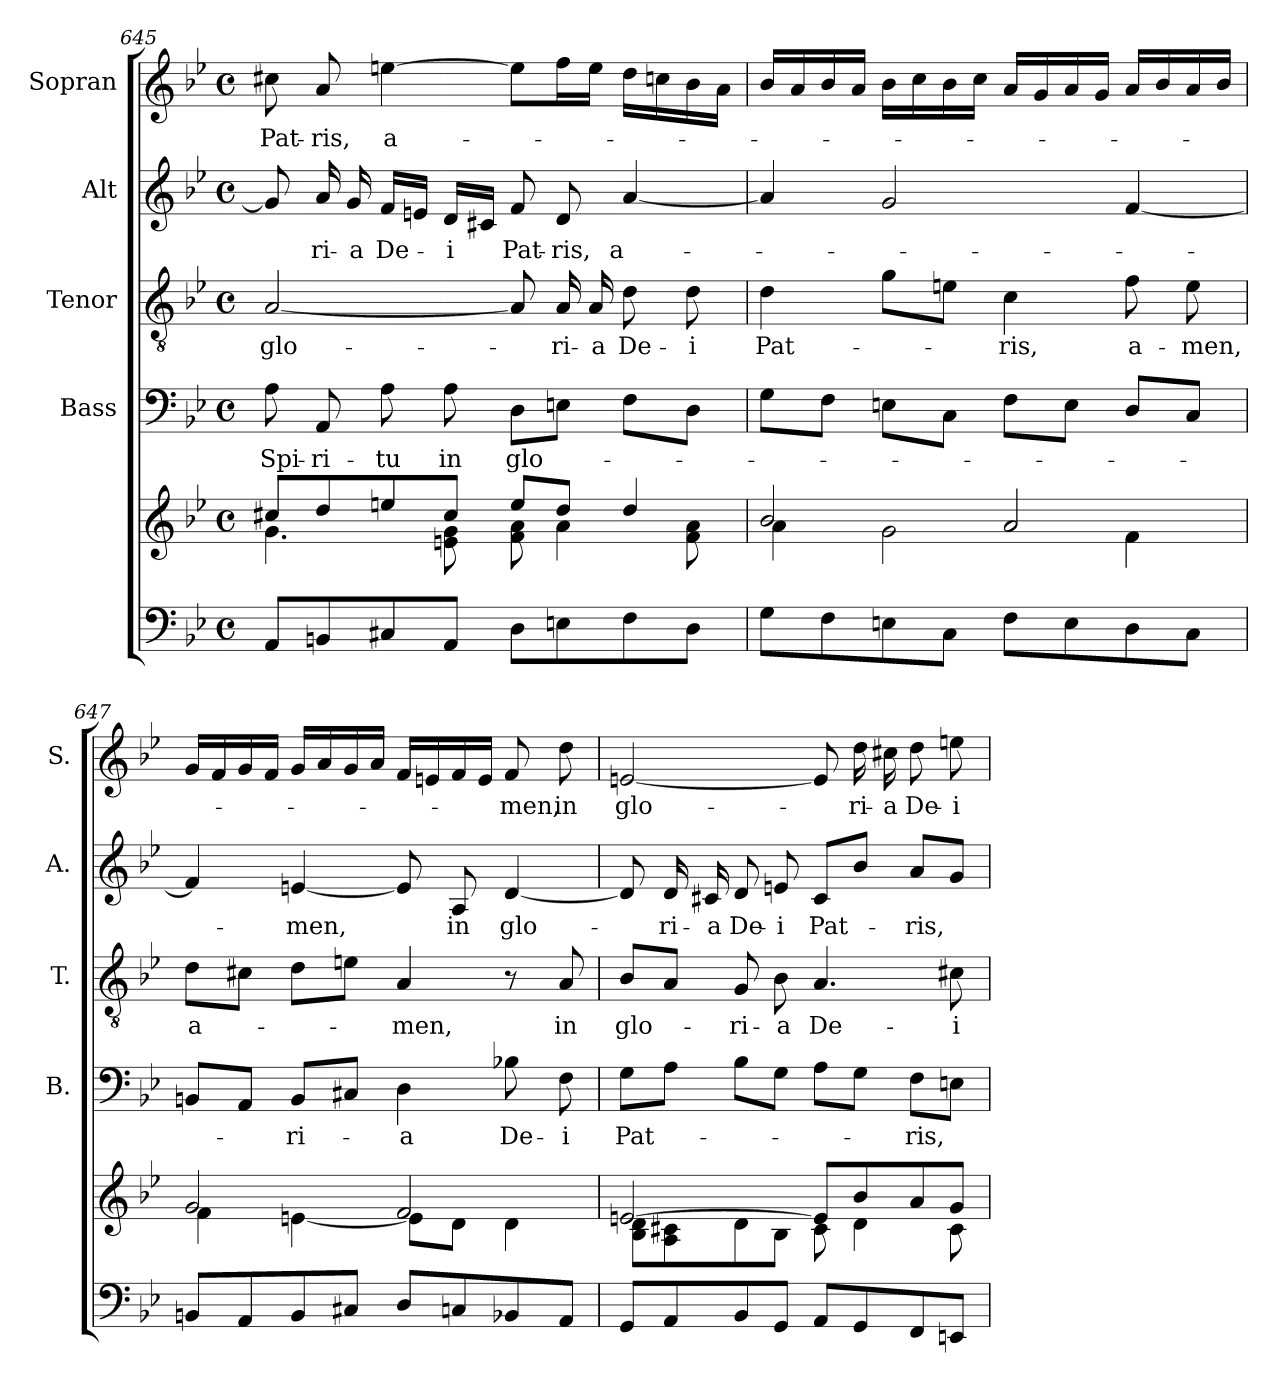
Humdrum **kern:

**kern	**kern	**kern	**text	**kern	**text	**kern	**text	**kern	**text
*part5	*part5	*part4	*part4	*part3	*part3	*part2	*part2	*part1	*part1
*staff6	*staff5	*staff4	*staff4	*staff3	*staff3	*staff2	*staff2	*staff1	*staff1
*	*	*I"Bass	*	*I"Tenor	*	*I"Alt	*	*I"Sopran	*
*	*	*I'B.	*	*I'T.	*	*I'A.	*	*I'S.	*
!!LO:LB:g=z
*clefF4	*clefG2	*clefF4	*	*clefGv2	*	*clefG2	*	*clefG2	*
*k[b-e-]	*k[b-e-]	*k[b-e-]	*	*k[b-e-]	*	*k[b-e-]	*	*k[b-e-]	*
*B-:	*B-:	*B-:	*	*B-:	*	*B-:	*	*B-:	*
*M4/4	*M4/4	*M4/4	*	*M4/4	*	*M4/4	*	*M4/4	*
*met(c)	*met(c)	*met(c)	*	*met(c)	*	*met(c)	*	*met(c)	*
=645	=645	=645	=645	=645	=645	=645	=645	=645	=645
*	*^	*	*	*	*	*	*	*	*
!	!	!	!	!LO:LY:b	!	!LO:LY:b	!	!	!	!LO:LY:b
8AA/L	8cc#X/L	4.g\	8A\	Spi-	[2A/	glo-	8g/]	.	8cc#X\	Pat-
!	!	!	!	!LO:LY:b	!	!	!	!LO:LY:b	!	!LO:LY:b
8BBn/	8dd/	.	8AA/	-ri-	.	.	16a/	-ri-	8a/	-ris,
!	!	!	!	!	!	!	!	!LO:LY:b	!	!
.	.	.	.	.	.	.	16g/	-a	.	.
!	!	!	!	!LO:LY:b	!	!	!	!LO:LY:b	!	!LO:LY:b
8C#X/	8een/	.	8A\	-tu	.	.	16f/LL	De-	[4een\	a-
.	.	.	.	.	.	.	16en/JJ	.	.	.
!	!	!	!	!LO:LY:b	!	!	!	!LO:LY:b	!	!
8AA/J	8cc#/J	8en\ 8g\	8A\	in	.	.	16d/LL	-i	.	.
.	.	.	.	.	.	.	16c#X/JJ	.	.	.
!	!	!	!	!LO:LY:b	!	!	!	!LO:LY:b	!	!
8D\L	8ee/L	8f\ 8a\	8D\L	glo-	8A/]	.	8f/	Pat-	8ee\L]	.
!	!	!	!	!	!	!LO:LY:b	!	!LO:LY:b	!	!
8En\	8dd/J	4a\	8En\J	.	16A/	-ri-	8d/	-ris,	16ff\L	.
!	!	!	!	!	!	!LO:LY:b	!	!	!	!
.	.	.	.	.	16A/	-a	.	.	16ee\JJ	.
!	!	!	!	!	!	!LO:LY:b	!	!LO:LY:b	!	!
8F\	4dd/	.	8F\L	.	8d\	De-	[4a/	a-	16dd\LL	.
.	.	.	.	.	.	.	.	.	16ccn\	.
!	!	!	!	!	!	!LO:LY:b	!	!	!	!
8D\J	.	8f\ 8a\	8D\J	.	8d\	-i	.	.	16b-\	.
.	.	.	.	.	.	.	.	.	16a\JJ	.
=646	=646	=646	=646	=646	=646	=646	=646	=646	=646	=646
!	!	!	!	!	!	!LO:LY:b	!	!	!	!
8G\L	2b-/	4a\	8G\L	.	4d\	Pat-	4a/]	.	16b-/LL	.
.	.	.	.	.	.	.	.	.	16a/	.
8F\	.	.	8F\J	.	.	.	.	.	16b-/	.
.	.	.	.	.	.	.	.	.	16a/JJ	.
8En\	.	2g\	8En\L	.	8g\L	.	2g/	.	16b-\LL	.
.	.	.	.	.	.	.	.	.	16cc\	.
8C\J	.	.	8C\J	.	8en\J	.	.	.	16b-\	.
.	.	.	.	.	.	.	.	.	16cc\JJ	.
!	!	!	!	!	!	!LO:LY:b	!	!	!	!
8F\L	2a/	.	8F\L	.	4c\	-ris,	.	.	16a/LL	.
.	.	.	.	.	.	.	.	.	16g/	.
8E\	.	.	8E\J	.	.	.	.	.	16a/	.
.	.	.	.	.	.	.	.	.	16g/JJ	.
!	!	!	!	!	!	!LO:LY:b	!	!	!	!
8D\	.	4f\	8D/L	.	8f\	a-	[4f/	.	16a/LL	.
.	.	.	.	.	.	.	.	.	16b-/	.
!	!	!	!	!	!	!LO:LY:b	!	!	!	!
8C\J	.	.	8C/J	.	8e\	-men,	.	.	16a/	.
.	.	.	.	.	.	.	.	.	16b-/JJ	.
=647	=647	=647	=647	=647	=647	=647	=647	=647	=647	=647
!	!	!	!	!	!	!LO:LY:b	!	!	!	!
8BBn/L	2g/	4f\	8BBn/L	.	8d\L	a-	4f/]	.	16g/LL	.
.	.	.	.	.	.	.	.	.	16f/	.
8AA/	.	.	8AA/J	.	8c#X\J	.	.	.	16g/	.
.	.	.	.	.	.	.	.	.	16f/JJ	.
!	!	!	!	!LO:LY:b	!	!	!	!LO:LY:b	!	!
8BB/	.	[<4en\	8BB/L	-ri-	8d\L	.	[4en/	-men,	16g/LL	.
.	.	.	.	.	.	.	.	.	16a/	.
8C#X/J	.	.	8C#X/J	.	8en\J	.	.	.	16g/	.
.	.	.	.	.	.	.	.	.	16a/JJ	.
!	!	!	!	!LO:LY:b	!	!LO:LY:b	!	!	!	!
8D/L	2f/	8e\L]	4D\	-a	4A/	-men,	8e/]	.	16f/LL	.
.	.	.	.	.	.	.	.	.	16en/	.
!	!	!	!	!	!	!	!	!LO:LY:b	!	!
8Cn/	.	8d\J	.	.	.	.	8A/	in	16f/	.
.	.	.	.	.	.	.	.	.	16e/JJ	.
!	!	!	!	!LO:LY:b	!	!	!	!LO:LY:b	!	!LO:LY:b
8BB-X/	.	4d\	8B-X\	De-	8r	.	[4d/	glo-	8f/	-men,
!	!	!	!	!LO:LY:b	!	!LO:LY:b	!	!	!	!LO:LY:b
8AA/J	.	.	8F\	-i	8A/	in	.	.	8dd\	in
!!LO:PB:g=z
=648	=648	=648	=648	=648	=648	=648	=648	=648	=648	=648
!	!	!	!	!LO:LY:b	!	!LO:LY:b	!	!	!	!LO:LY:b
8GG/L	[>2en/	8B-\ 8d\L	8G\L	Pat-	8B-/L	glo-	8d/]	.	[2en/	glo-
!	!	!	!	!	!	!	!	!LO:LY:b	!	!
8AA/	.	8A\ 8c#X\	8A\J	.	8A/J	.	16d/	-ri-	.	.
!	!	!	!	!	!	!	!	!LO:LY:b	!	!
.	.	.	.	.	.	.	16c#X/	-a	.	.
!	!	!	!	!	!	!LO:LY:b	!	!LO:LY:b	!	!
8BB-/	.	8d\	8B-\L	.	8G/	-ri-	8d/	De-	.	.
!	!	!	!	!	!	!LO:LY:b	!	!LO:LY:b	!	!
8GG/J	.	8B-\J	8G\J	.	8B-\	-a	8en/	-i	.	.
!	!	!	!	!	!	!LO:LY:b	!	!LO:LY:b	!	!
8AA/L	8e/L]	8c#\	8A\L	.	4.A/	De-	8c#/L	Pat-	8e/]	.
!	!	!	!	!	!	!	!	!	!	!LO:LY:b
8GG/	8b-/	4d\	8G\J	.	.	.	8b-/J	.	16dd\	-ri-
!	!	!	!	!	!	!	!	!	!	!LO:LY:b
.	.	.	.	.	.	.	.	.	16cc#X\	-a
!	!	!	!	!LO:LY:b	!	!	!	!LO:LY:b	!	!LO:LY:b
8FF/	8a/	.	8F\L	-ris,	.	.	8a/L	-ris,	8dd\	De-
!	!	!	!	!	!	!LO:LY:b	!	!	!	!LO:LY:b
8EEn/J	8g/J	8c#\	8En\J	.	8c#X\	-i	8g/J	.	8een\	-i
*	*v	*v	*	*	*	*	*	*	*	*
=	=	=	=	=	=	=	=	=	=
*-	*-	*-	*-	*-	*-	*-	*-	*-	*-
